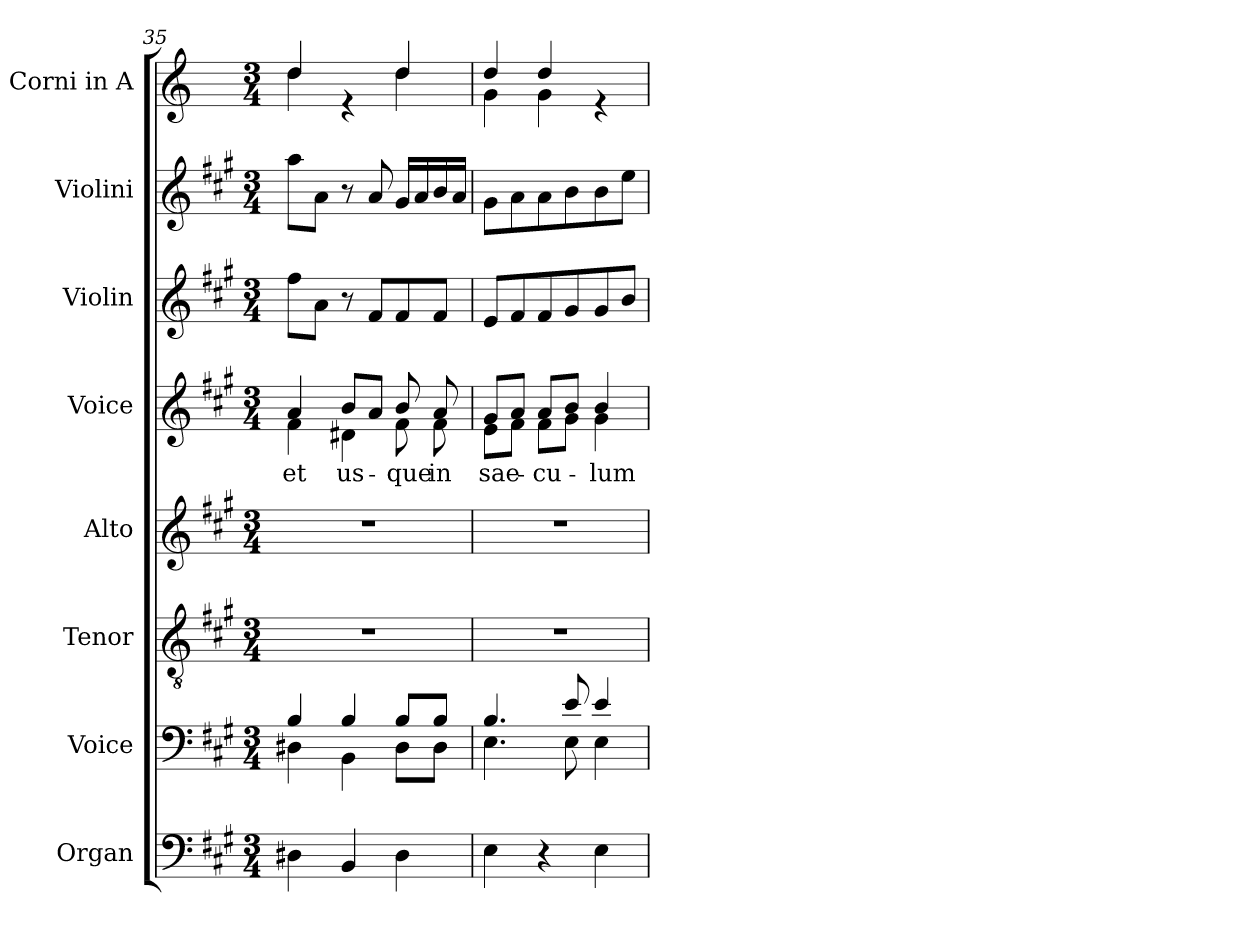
**kern	**kern	**kern	**kern	**kern	**text	**kern	**kern	**kern
*part8	*part7	*part6	*part5	*part4	*part4	*part3	*part2	*part1
*staff8	*staff7	*staff6	*staff5	*staff4	*staff4	*staff3	*staff2	*staff1
*I"Organ	*I"Voice	*I"Tenor	*I"Alto	*I"Voice	*	*I"Violin	*I"Violini	*I"Corni in A
*	*	*	*	*	*	*I'Vln	*I'Vln	*
*clefF4	*clefF4	*clefGv2	*clefG2	*clefG2	*	*clefG2	*clefG2	*clefG2
*	*	*	*	*	*	*	*	*ITrd2c3
*k[f#c#g#]	*k[f#c#g#]	*k[f#c#g#]	*k[f#c#g#]	*k[f#c#g#]	*	*k[f#c#g#]	*k[f#c#g#]	*k[f#c#g#]
*M3/4	*M3/4	*M3/4	*M3/4	*M3/4	*	*M3/4	*M3/4	*M3/4
=35	=35	=35	=35	=35	=35	=35	=35	=35
*	*^	*	*	*	*	*	*	*
!	!	!	!	!	!	!LO:LY:b	!	!	!
*	*	*	*	*	*^	*	*	*	*^
4D#X\	4B/	4D#X\	2.r	2.r	4a/	4f#\	et	8ff#\L	8aa\L	4b/	4b\
.	.	.	.	.	.	.	.	8a\J	8a\J	.	.
!	!	!	!	!	!	!	!LO:LY:b	!	!	!	!
4BB/	4B/	4BB\	.	.	8b/L	4d#X\	us-	8r	8r	4re	4ryy
.	.	.	.	.	8a/J	.	.	8f#/L	8a/	.	.
!	!	!	!	!	!	!	!LO:LY:b	!	!	!	!
4D#\	8B/L	8D#\L	.	.	8b/	8f#\	-que	8f#/	16g#/LL	4b/	4b\
.	.	.	.	.	.	.	.	.	16a/	.	.
!	!	!	!	!	!	!	!LO:LY:b	!	!	!	!
.	8B/J	8D#\J	.	.	8a/	8f#\	in	8f#/J	16b/	.	.
.	.	.	.	.	.	.	.	.	16a/JJ	.	.
!!LO:PB:g=z	!!
=36	=36	=36	=36	=36	=36	=36	=36	=36	=36	=36	=36
!	!	!	!	!	!	!	!LO:LY:b	!	!	!	!
4E\	4.B/	4.E\	2.r	2.r	8g#/L	8e\L	sae-	8e/L	8g#\L	4b/	4e\
.	.	.	.	.	8a/J	8f#\J	.	8f#/	8a\	.	.
!	!	!	!	!	!	!	!LO:LY:b	!	!	!	!
4r	.	.	.	.	8a/L	8f#\L	-cu-	8f#/	8a\	4b/	4e\
.	8e/	8E\	.	.	8b/J	8g#\J	.	8g#/	8b\	.	.
!	!	!	!	!	!	!	!LO:LY:b	!	!	!	!
4E\	4e/	4E\	.	.	4b/	4g#\	-lum	8g#/	8b\	4re	4ryy
.	.	.	.	.	.	.	.	8b/J	8ee\J	.	.
*	*v	*v	*	*	*v	*v	*	*	*	*v	*v
=	=	=	=	=	=	=	=	=
*-	*-	*-	*-	*-	*-	*-	*-	*-
